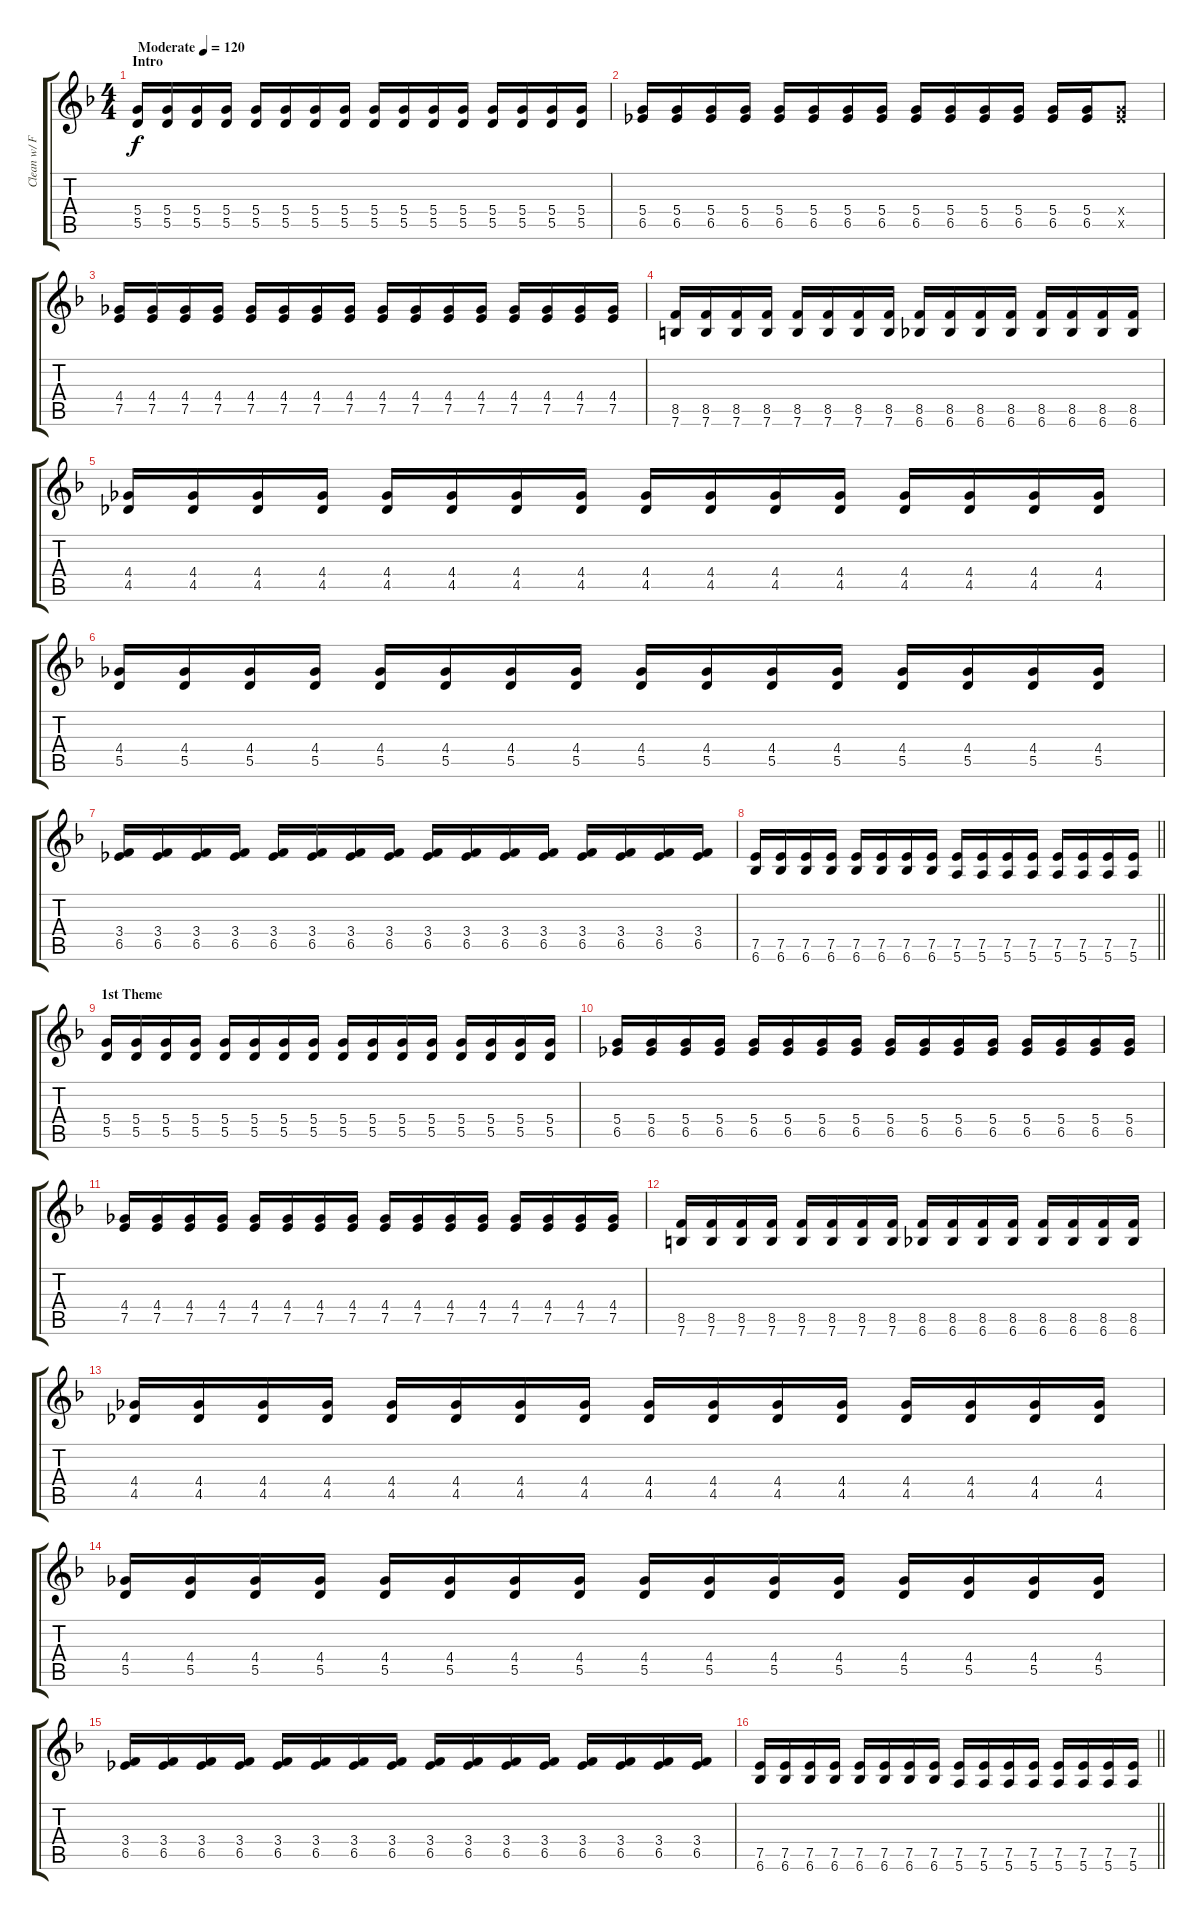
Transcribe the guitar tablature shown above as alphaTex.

\track ("Clean w/ Flange" "Clean w/ F") {instrument electricguitarjazz}
\staff {score tabs}
\tuning (E4 B3 G3 D3 A2 E2) {hide}
\ts (4 4)
\section ("" "Intro")
\tempo (120 "Moderate")
\clef g2
\ks dminor
(5.4 5.5).16{dy f instrument electricguitarjazz} (5.4 5.5).16 (5.4 5.5).16 (5.4 5.5).16 (5.4 5.5).16 (5.4 5.5).16 (5.4 5.5).16 (5.4 5.5).16 (5.4 5.5).16 (5.4 5.5).16 (5.4 5.5).16 (5.4 5.5).16 (5.4 5.5).16 (5.4 5.5).16 (5.4 5.5).16 (5.4 5.5).16 |
(5.4 6.5).16 (5.4 6.5).16 (5.4 6.5).16 (5.4 6.5).16 (5.4 6.5).16 (5.4 6.5).16 (5.4 6.5).16 (5.4 6.5).16 (5.4 6.5).16 (5.4 6.5).16 (5.4 6.5).16 (5.4 6.5).16 (5.4 6.5).16 (5.4 6.5).16 (5.4{x} 6.5{x}).8 |
(4.4 7.5).16 (4.4 7.5).16 (4.4 7.5).16 (4.4 7.5).16 (4.4 7.5).16 (4.4 7.5).16 (4.4 7.5).16 (4.4 7.5).16 (4.4 7.5).16 (4.4 7.5).16 (4.4 7.5).16 (4.4 7.5).16 (4.4 7.5).16 (4.4 7.5).16 (4.4 7.5).16 (4.4 7.5).16 |
(8.5 7.6).16 (8.5 7.6).16 (8.5 7.6).16 (8.5 7.6).16 (8.5 7.6).16 (8.5 7.6).16 (8.5 7.6).16 (8.5 7.6).16 (8.5 6.6).16 (8.5 6.6).16 (8.5 6.6).16 (8.5 6.6).16 (8.5 6.6).16 (8.5 6.6).16 (8.5 6.6).16 (8.5 6.6).16 |
(4.4 4.5).16 (4.4 4.5).16 (4.4 4.5).16 (4.4 4.5).16 (4.4 4.5).16 (4.4 4.5).16 (4.4 4.5).16 (4.4 4.5).16 (4.4 4.5).16 (4.4 4.5).16 (4.4 4.5).16 (4.4 4.5).16 (4.4 4.5).16 (4.4 4.5).16 (4.4 4.5).16 (4.4 4.5).16 |
(4.4 5.5).16 (4.4 5.5).16 (4.4 5.5).16 (4.4 5.5).16 (4.4 5.5).16 (4.4 5.5).16 (4.4 5.5).16 (4.4 5.5).16 (4.4 5.5).16 (4.4 5.5).16 (4.4 5.5).16 (4.4 5.5).16 (4.4 5.5).16 (4.4 5.5).16 (4.4 5.5).16 (4.4 5.5).16 |
(3.4 6.5).16 (3.4 6.5).16 (3.4 6.5).16 (3.4 6.5).16 (3.4 6.5).16 (3.4 6.5).16 (3.4 6.5).16 (3.4 6.5).16 (3.4 6.5).16 (3.4 6.5).16 (3.4 6.5).16 (3.4 6.5).16 (3.4 6.5).16 (3.4 6.5).16 (3.4 6.5).16 (3.4 6.5).16 |
\barLineRight lightlight
(7.5 6.6).16 (7.5 6.6).16 (7.5 6.6).16 (7.5 6.6).16 (7.5 6.6).16 (7.5 6.6).16 (7.5 6.6).16 (7.5 6.6).16 (7.5 5.6).16 (7.5 5.6).16 (7.5 5.6).16 (7.5 5.6).16 (7.5 5.6).16 (7.5 5.6).16 (7.5 5.6).16 (7.5 5.6).16 |
\section ("" "1st Theme")
(5.4 5.5).16 (5.4 5.5).16 (5.4 5.5).16 (5.4 5.5).16 (5.4 5.5).16 (5.4 5.5).16 (5.4 5.5).16 (5.4 5.5).16 (5.4 5.5).16 (5.4 5.5).16 (5.4 5.5).16 (5.4 5.5).16 (5.4 5.5).16 (5.4 5.5).16 (5.4 5.5).16 (5.4 5.5).16 |
(5.4 6.5).16 (5.4 6.5).16 (5.4 6.5).16 (5.4 6.5).16 (5.4 6.5).16 (5.4 6.5).16 (5.4 6.5).16 (5.4 6.5).16 (5.4 6.5).16 (5.4 6.5).16 (5.4 6.5).16 (5.4 6.5).16 (5.4 6.5).16 (5.4 6.5).16 (5.4 6.5).16 (5.4 6.5).16 |
(4.4 7.5).16 (4.4 7.5).16 (4.4 7.5).16 (4.4 7.5).16 (4.4 7.5).16 (4.4 7.5).16 (4.4 7.5).16 (4.4 7.5).16 (4.4 7.5).16 (4.4 7.5).16 (4.4 7.5).16 (4.4 7.5).16 (4.4 7.5).16 (4.4 7.5).16 (4.4 7.5).16 (4.4 7.5).16 |
(8.5 7.6).16 (8.5 7.6).16 (8.5 7.6).16 (8.5 7.6).16 (8.5 7.6).16 (8.5 7.6).16 (8.5 7.6).16 (8.5 7.6).16 (8.5 6.6).16 (8.5 6.6).16 (8.5 6.6).16 (8.5 6.6).16 (8.5 6.6).16 (8.5 6.6).16 (8.5 6.6).16 (8.5 6.6).16 |
(4.4 4.5).16 (4.4 4.5).16 (4.4 4.5).16 (4.4 4.5).16 (4.4 4.5).16 (4.4 4.5).16 (4.4 4.5).16 (4.4 4.5).16 (4.4 4.5).16 (4.4 4.5).16 (4.4 4.5).16 (4.4 4.5).16 (4.4 4.5).16 (4.4 4.5).16 (4.4 4.5).16 (4.4 4.5).16 |
(4.4 5.5).16 (4.4 5.5).16 (4.4 5.5).16 (4.4 5.5).16 (4.4 5.5).16 (4.4 5.5).16 (4.4 5.5).16 (4.4 5.5).16 (4.4 5.5).16 (4.4 5.5).16 (4.4 5.5).16 (4.4 5.5).16 (4.4 5.5).16 (4.4 5.5).16 (4.4 5.5).16 (4.4 5.5).16 |
(3.4 6.5).16 (3.4 6.5).16 (3.4 6.5).16 (3.4 6.5).16 (3.4 6.5).16 (3.4 6.5).16 (3.4 6.5).16 (3.4 6.5).16 (3.4 6.5).16 (3.4 6.5).16 (3.4 6.5).16 (3.4 6.5).16 (3.4 6.5).16 (3.4 6.5).16 (3.4 6.5).16 (3.4 6.5).16 |
\barLineRight lightlight
(7.5 6.6).16 (7.5 6.6).16 (7.5 6.6).16 (7.5 6.6).16 (7.5 6.6).16 (7.5 6.6).16 (7.5 6.6).16 (7.5 6.6).16 (7.5 5.6).16 (7.5 5.6).16 (7.5 5.6).16 (7.5 5.6).16 (7.5 5.6).16 (7.5 5.6).16 (7.5 5.6).16 (7.5 5.6).16
